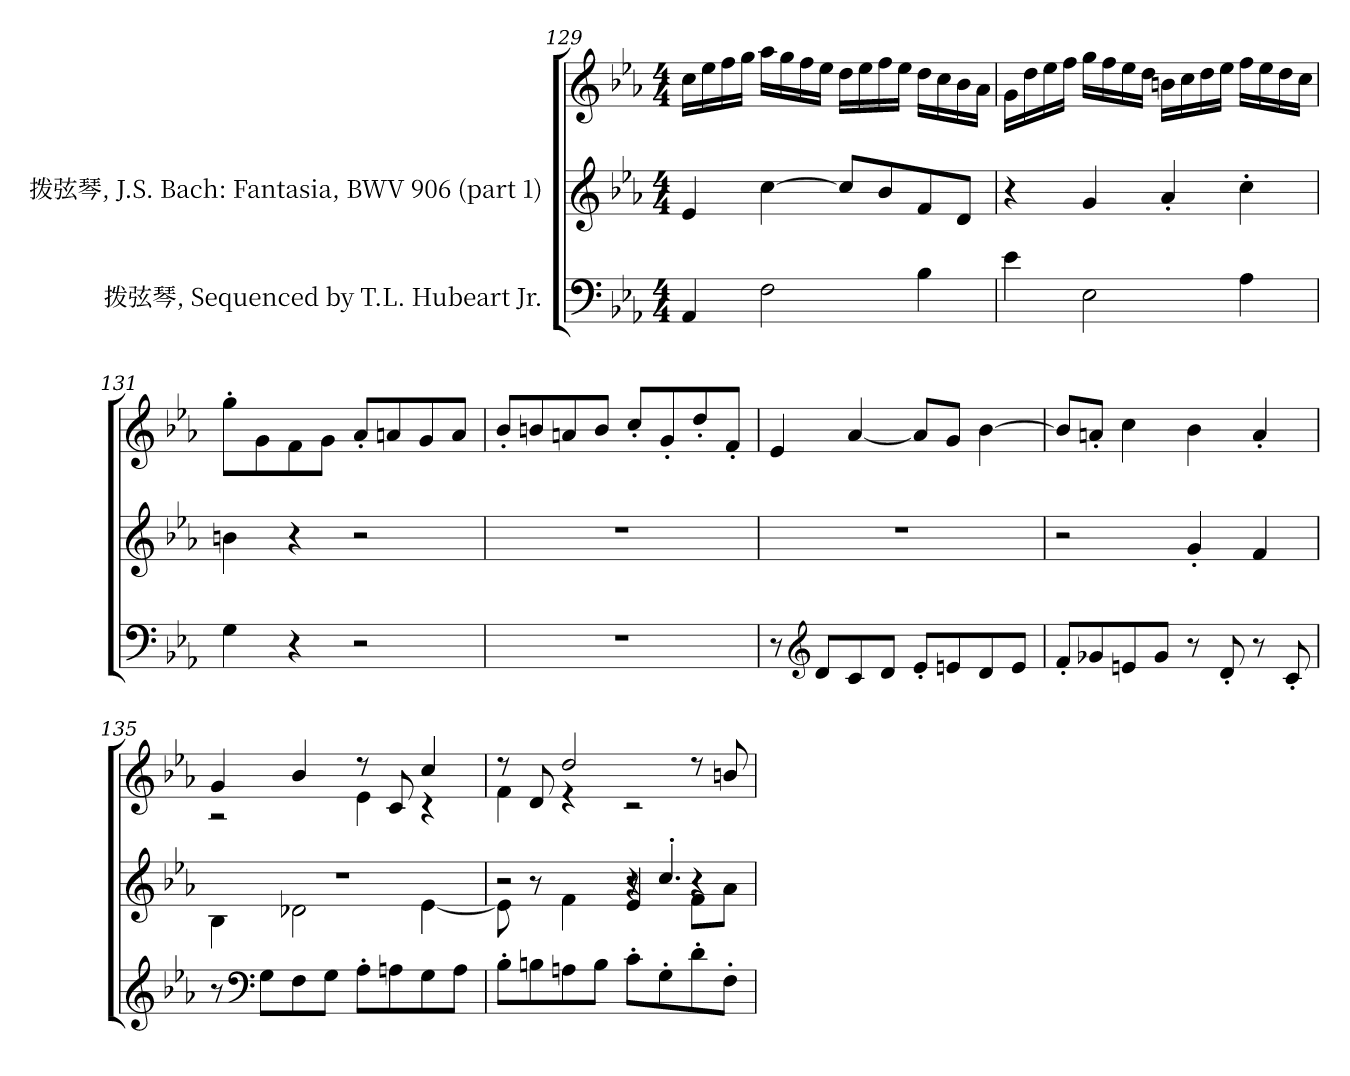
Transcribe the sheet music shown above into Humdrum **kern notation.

**kern	**kern	**kern
*part2	*part1	*part1
*staff3	*staff2	*staff1
*I"拨弦琴, Sequenced by T.L. Hubeart Jr.	*I"拨弦琴, J.S. Bach: Fantasia, BWV 906 (part 1)	*
*clefF4	*clefG2	*clefG2
*k[b-e-a-]	*k[b-e-a-]	*k[b-e-a-]
*M4/4	*M4/4	*M4/4
=129	=129	=129
4AA-/	4e-/	16cc\LL
.	.	16ee-\
.	.	16ff\
.	.	16gg\JJ
2F\	[4cc\	16aa-\LL
.	.	16gg\
.	.	16ff\
.	.	16ee-\JJ
.	8cc/L]	16dd\LL
.	.	16ee-\
.	8b-/	16ff\
.	.	16ee-\JJ
4B-\	8f/	16dd\LL
.	.	16cc\
.	8d/J	16b-\
.	.	16a-\JJ
!!LO:LB:g=z
=130	=130	=130
4e-\	4r	16g\LL
.	.	16dd\
.	.	16ee-\
.	.	16ff\JJ
2E-\	4g/	16gg\LL
.	.	16ff\
.	.	16ee-\
.	.	16dd\JJ
.	4a-'/	16bn\LL
.	.	16cc\
.	.	16dd\
.	.	16ee-\JJ
4A-\	4cc'\	16ff\LL
.	.	16ee-\
.	.	16dd\
.	.	16cc\JJ
=131	=131	=131
4G\	4bn\	8gg'\L
.	.	8g\
4r	4r	8f\
.	.	8g\J
2r	2r	8a-'/L
.	.	8an/
.	.	8g/
.	.	8a/J
=132	=132	=132
1r	1r	8b-'/L
.	.	8bn/
.	.	8an/
.	.	8b/J
.	.	8cc'/L
.	.	8g'/
.	.	8dd'/
.	.	8f'/J
!!LO:LB:g=z
=133	=133	=133
8r	1r	4e-/
*clefG2	*	*
8d/L	.	.
8c/	.	[4a-/
8d/J	.	.
8e-'/L	.	8a-/L]
8en/	.	8g/J
8d/	.	[4b-\
8e/J	.	.
=134	=134	=134
8f'/L	2r	8b-/L]
8g-X/	.	8an'/J
8en/	.	4cc\
8g-/J	.	.
8r	4g'/	4b-\
8d'/	.	.
8r	4f/	4a'/
8c'/	.	.
=135	=135	=135
*	*^	*^
8r	1r	4B-\	4g/	2r
*clefF4	*	*	*	*
8G\L	.	.	.	.
8F\	.	2d-X\	4b-/	.
8G\J	.	.	.	.
8A-'\L	.	.	8r	4e-\
8An\	.	.	8c/	.
8G\	.	[4e-\	4cc/	4r
8A\J	.	.	.	.
!!LO:PB:g=z	!!
=136	=136	=136	=136	=136
*	*	*^	*	*
8B-'\L	2r	8e-\]	2r	8r	4f\
8Bn\	.	8r	.	8d/	.
8An\	.	4f\	.	2dd/	4r
8B\J	.	.	.	.	.
8c'\L	8r	4r	4e-/	.	2r
8G'\	4.cc'/	.	.	.	.
8d'\	.	8f\L	4r	8r	.
8F'\J	.	8a-\J	.	8bn/	.
*	*v	*v	*v	*	*
*	*	*v	*v
=	=	=
*-	*-	*-
